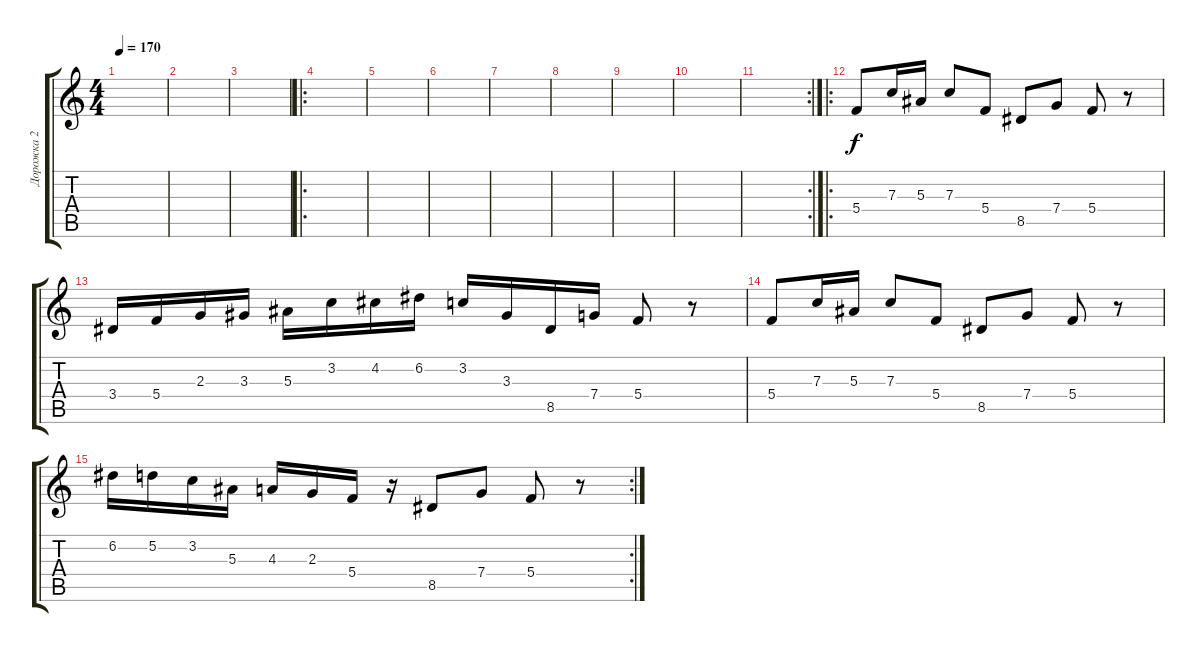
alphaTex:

\track ("Дорожка 2" "Дорожка 2") {instrument distortionguitar}
\staff {score tabs}
\tuning (D4 A3 F3 C3 G2 D2) {hide}
\ts (4 4)
\tempo 170
\clef g2
\ks c
|
|
|
\ro
|
|
|
|
|
|
|
\rc 2
|
\ro
5.4.8 7.3.16 5.3.16 7.3.8 5.4.8 8.5.8 7.4.8 5.4.8 r.8 |
3.4.16 5.4.16 2.3.16 3.3.16 5.3.16 3.2.16 4.2.16 6.2.16 3.2.16 3.3.16 8.5.16 7.4.16 5.4.8 r.8 |
5.4.8 7.3.16 5.3.16 7.3.8 5.4.8 8.5.8 7.4.8 5.4.8 r.8 |
\rc 2
6.2.16 5.2.16 3.2.16 5.3.16 4.3.16 2.3.16 5.4.16 r.16 8.5.8 7.4.8 5.4.8 r.8
